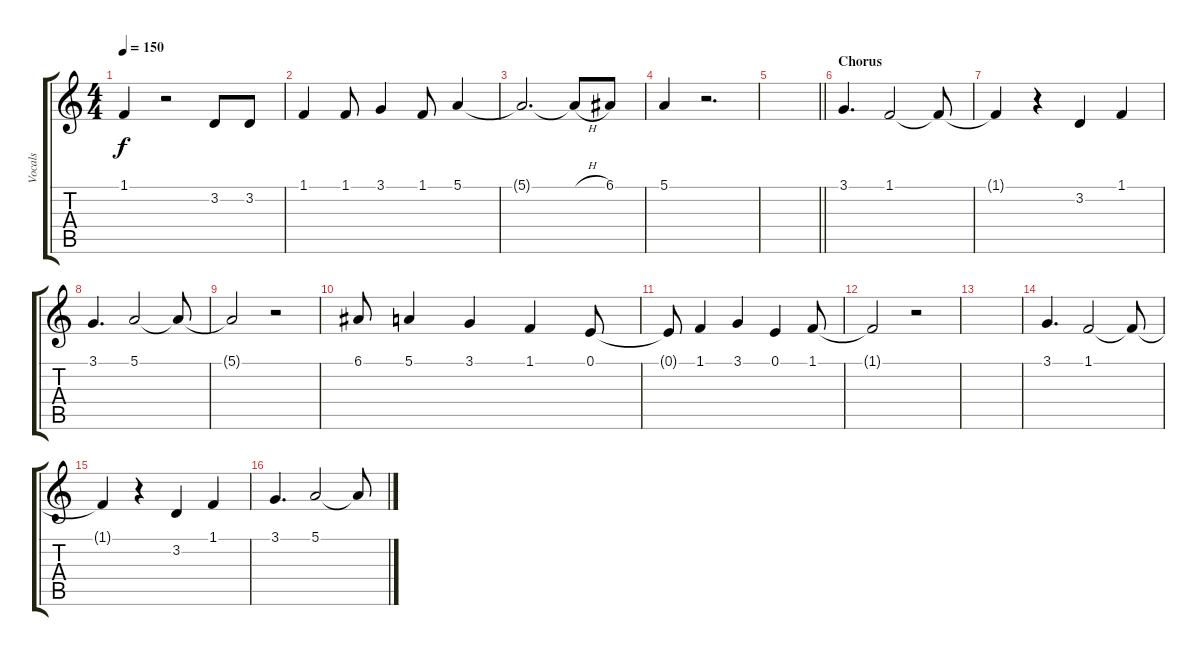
\track ("Vocals" "Vocals") {instrument flute}
\staff {score tabs}
\tuning (E4 B3 G3 D3 A2 E2) {hide}
\ts (4 4)
\tempo 150
\clef g2
\ks c
1.1{t}.4{dy f} r.2 3.2.8 3.2.8 |
1.1.4 1.1.8 3.1.4 1.1.8 5.1.4 |
5.1{t}.2{d} 5.1{h t}.8 6.1.8 |
5.1.4 r.2{d} |
\barLineRight lightlight
|
\section ("" "Chorus")
3.1.4{d} 1.1.2 1.1{t}.8 |
1.1{t}.4 r.4 3.2.4 1.1.4 |
3.1.4{d} 5.1.2 5.1{t}.8 |
5.1{t}.2 r.2 |
6.1.8 5.1.4 3.1.4 1.1.4 0.1.8 |
0.1{t}.8 1.1.4 3.1.4 0.1.4 1.1.8 |
1.1{t}.2 r.2 |
|
3.1.4{d} 1.1.2 1.1{t}.8 |
1.1{t}.4 r.4 3.2.4 1.1.4 |
3.1.4{d} 5.1.2 5.1{t}.8
